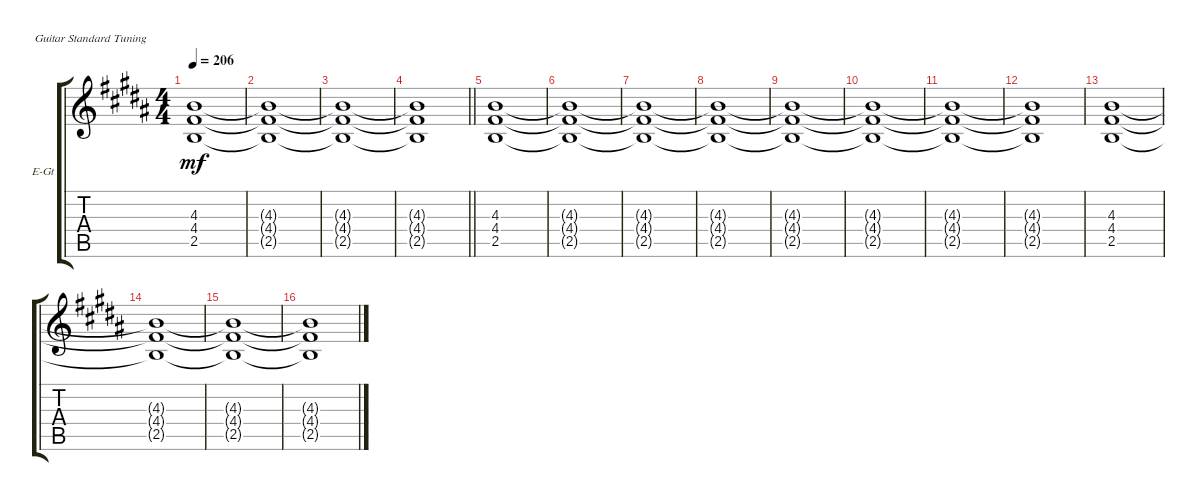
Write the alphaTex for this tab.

\defaultSystemsLayout 4
\bracketExtendMode groupsimilarinstruments
\firstSystemTrackNameOrientation horizontal
\otherSystemsTrackNameOrientation horizontal
\track ("Guitar 6" "E-Gt") {instrument distortionguitar}
\staff {score tabs}
\tuning (E4 B3 G3 D3 A2 E2)
\ts (4 4)
\tempo 206
\clef g2
\ks b
(2.5{t} 4.4{t} 4.3{t}).1{dy mf} |
(2.5{t} 4.4{t} 4.3{t}).1 |
(2.5{t} 4.4{t} 4.3{t}).1 |
\barLineRight lightlight
(2.5{t} 4.4{t} 4.3{t}).1 |
(4.3 4.4 2.5).1 |
(2.5{t} 4.4{t} 4.3{t}).1 |
(2.5{t} 4.4{t} 4.3{t}).1 |
(2.5{t} 4.4{t} 4.3{t}).1 |
(2.5{t} 4.4{t} 4.3{t}).1 |
(2.5{t} 4.4{t} 4.3{t}).1 |
(2.5{t} 4.4{t} 4.3{t}).1 |
(2.5{t} 4.4{t} 4.3{t}).1 |
(4.3 4.4 2.5).1 |
(2.5{t} 4.4{t} 4.3{t}).1 |
(2.5{t} 4.4{t} 4.3{t}).1 |
(2.5{t} 4.4{t} 4.3{t}).1
